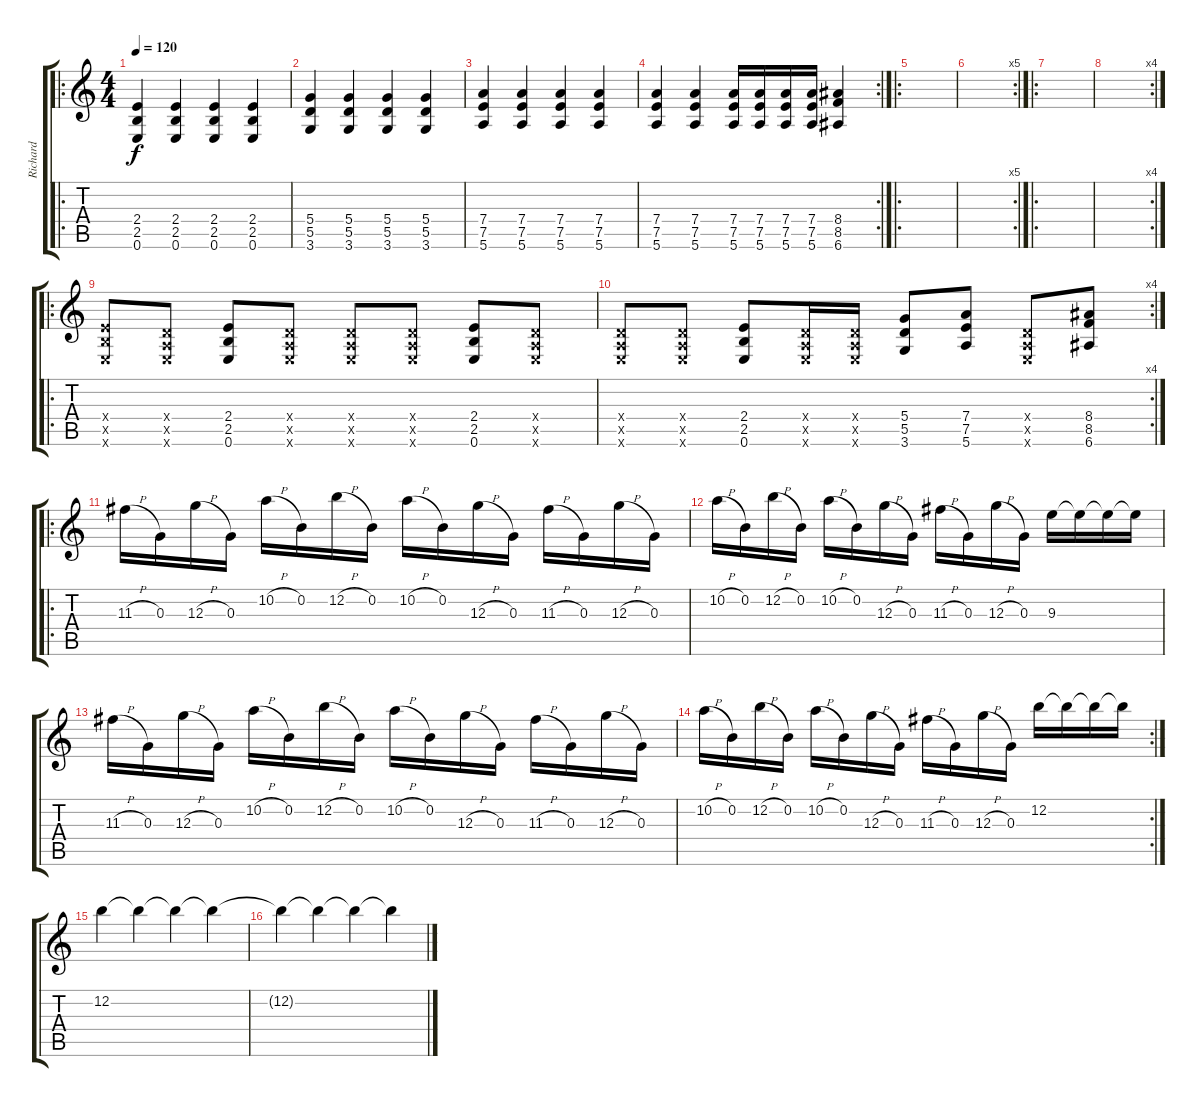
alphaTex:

\track ("Richard" "Richard") {instrument overdrivenguitar}
\staff {score tabs}
\tuning (E4 B3 G3 D3 A2 E2) {hide}
\ro
\ts (4 4)
\tempo 120
\clef g2
\ks c
(2.4 2.5 0.6).4{dy f} (2.4 2.5 0.6).4 (2.4 2.5 0.6).4 (2.4 2.5 0.6).4 |
(5.4 5.5 3.6).4 (5.4 5.5 3.6).4 (5.4 5.5 3.6).4 (5.4 5.5 3.6).4 |
(7.4 7.5 5.6).4 (7.4 7.5 5.6).4 (7.4 7.5 5.6).4 (7.4 7.5 5.6).4 |
\rc 2
(7.4 7.5 5.6).4 (7.4 7.5 5.6).4 (7.4 7.5 5.6).16 (7.4 7.5 5.6).16 (7.4 7.5 5.6).16 (7.4 7.5 5.6).16 (8.4 8.5 6.6).4 |
\ro
|
\rc 5
|
\ro
|
\rc 4
|
\ro
(2.4{x} 2.5{x} 0.6{x}).8 (0.4{x} 0.5{x} 0.6{x}).8 (2.4 2.5 0.6).8 (0.4{x} 0.5{x} 0.6{x}).8 (0.4{x} 0.5{x} 0.6{x}).8 (0.4{x} 0.5{x} 0.6{x}).8 (2.4 2.5 0.6).8 (0.4{x} 0.5{x} 0.6{x}).8 |
\rc 4
(0.4{x} 0.5{x} 0.6{x}).8 (0.4{x} 0.5{x} 0.6{x}).8 (2.4 2.5 0.6).8 (0.4{x} 0.5{x} 0.6{x}).16 (0.4{x} 0.5{x} 0.6{x}).16 (5.4 5.5 3.6).8 (7.4 7.5 5.6).8 (0.4{x} 0.5{x} 0.6{x}).8 (8.4 8.5 6.6).8 |
\ro
11.3{h}.16 0.3.16 12.3{h}.16 0.3.16 10.2{h}.16 0.2.16 12.2{h}.16 0.2.16 10.2{h}.16 0.2.16 12.3{h}.16 0.3.16 11.3{h}.16 0.3.16 12.3{h}.16 0.3.16 |
10.2{h}.16 0.2.16 12.2{h}.16 0.2.16 10.2{h}.16 0.2.16 12.3{h}.16 0.3.16 11.3{h}.16 0.3.16 12.3{h}.16 0.3.16 9.3.16 9.3{t}.16 9.3{t}.16 9.3{t}.16 |
11.3{h}.16 0.3.16 12.3{h}.16 0.3.16 10.2{h}.16 0.2.16 12.2{h}.16 0.2.16 10.2{h}.16 0.2.16 12.3{h}.16 0.3.16 11.3{h}.16 0.3.16 12.3{h}.16 0.3.16 |
\rc 2
10.2{h}.16 0.2.16 12.2{h}.16 0.2.16 10.2{h}.16 0.2.16 12.3{h}.16 0.3.16 11.3{h}.16 0.3.16 12.3{h}.16 0.3.16 12.2.16 12.2{t}.16 12.2{t}.16 12.2{t}.16 |
12.2.4 12.2{t}.4 12.2{t}.4 12.2{t}.4 |
12.2{t}.4 12.2{t}.4 12.2{t}.4 12.2{t}.4
